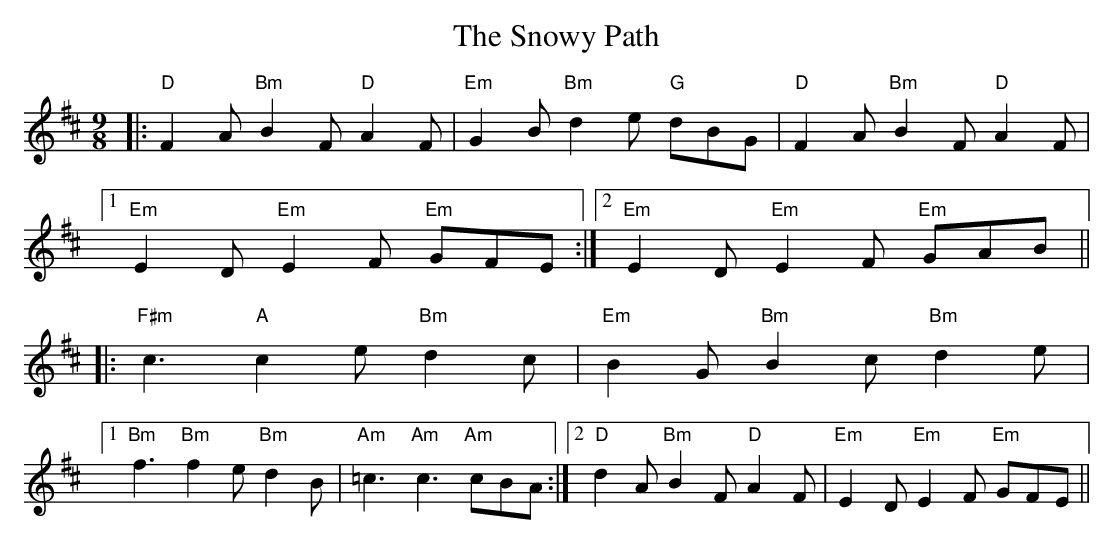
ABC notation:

X:1
T: The Snowy Path
M: 9/8
L: 1/8
K: Dmaj
|:"D"F2A "Bm"B2F "D"A2F|"Em"G2B "Bm"d2e "G"dBG|"D"F2A"Bm"B2F "D"A2F|
[1 "Em"E2D "Em"E2F "Em"GFE:|2 "Em"E2D "Em"E2F "Em"GAB||
|:"F#m"c3 "A"c2e "Bm"d2c|"Em"B2G "Bm"B2c "Bm"d2e|
[1 "Bm"f3 "Bm"f2e "Bm"d2B|"Am"=c3 "Am"c3 "Am"cBA:|2 "D"d2A "Bm"B2F "D"A2F|"Em"E2D "Em"E2F "Em"GFE||
